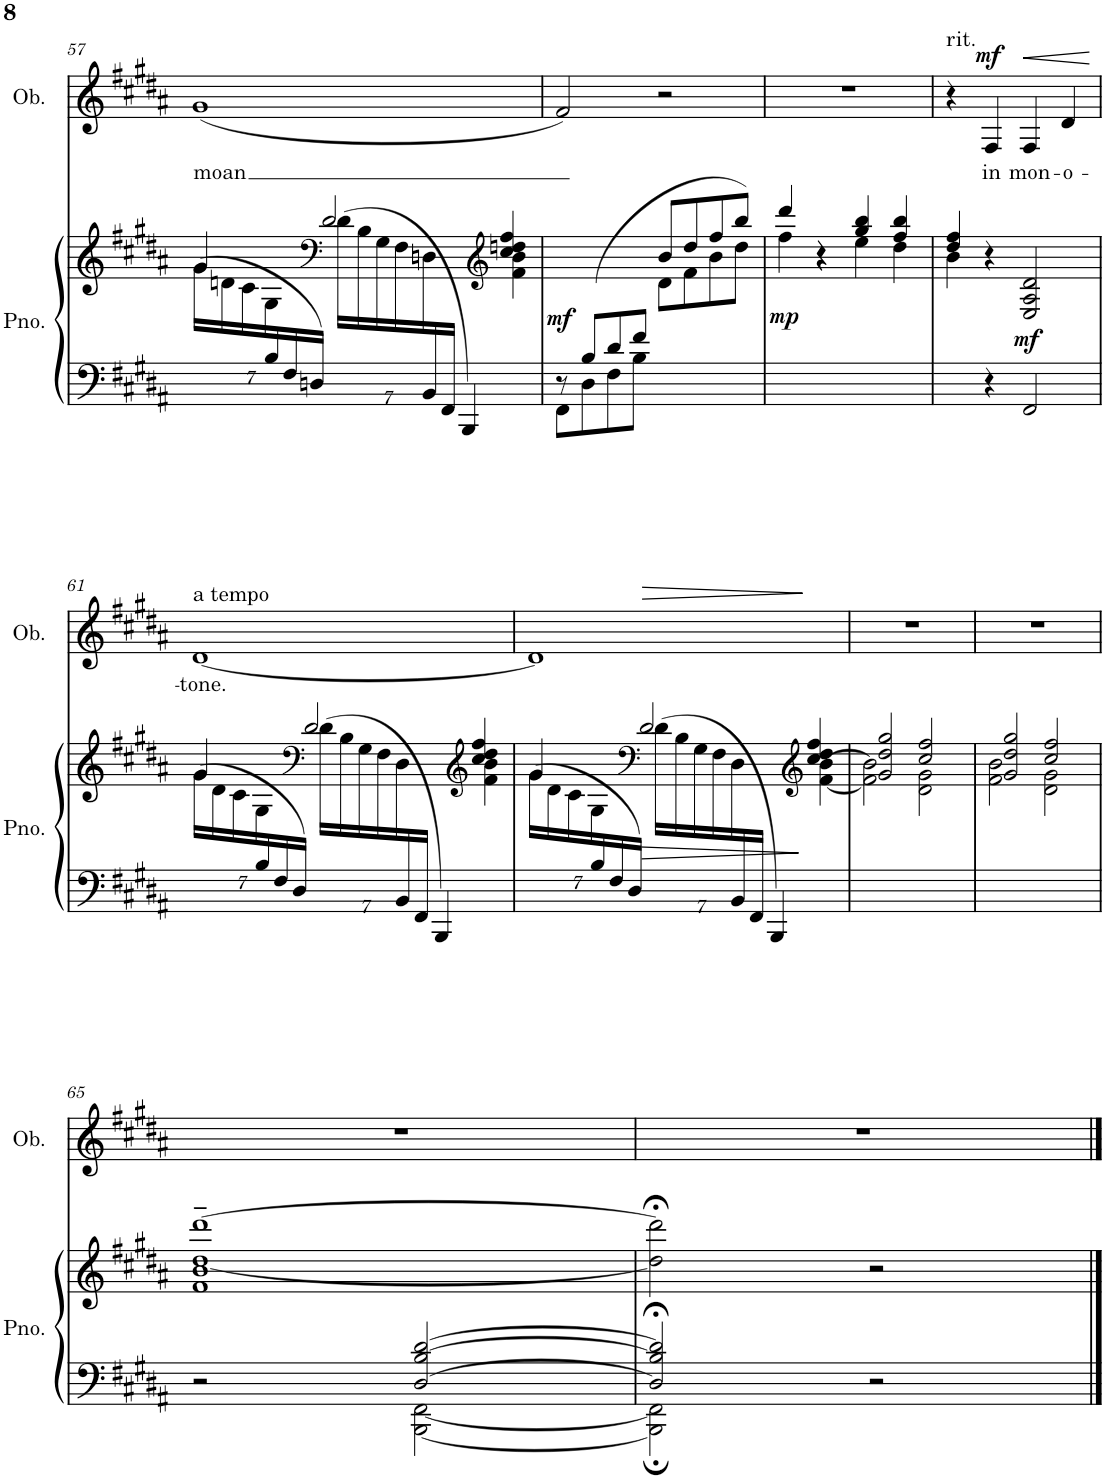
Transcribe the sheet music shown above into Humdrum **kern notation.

**kern	**kern	**dynam	**kern	**text	**dynam
*part2	*part2	*part2	*part1	*part1	*part1
*staff3	*staff2	*staff2/3	*staff1	*staff1	*staff1
*I"Piano	*	*	*I"Oboe	*	*
*I'Pno.	*	*	*I'Ob.	*	*
!!LO:PB:g=z
*clefF4	*clefG2	*	*clefG2	*	*
*k[f#c#g#d#a#]	*k[f#c#g#d#a#]	*	*k[f#c#g#d#a#]	*	*
*M4/4	*M4/4	*	*M4/4	*	*
=57	=57	=57	=57	=57	=57
*	*^	*	*	*	*
*	*	*Xbrackettup	*	*	*	*
!	!	!	!	!	!LO:LY:b	!
7ryy	4g#/	(28g#\LL	.	(1g#	moan	.
.	.	28dn\	.	.	.	.
.	.	28c#\	.	.	.	.
.	.	28G#\	.	.	.	.
28B/	.	14.ryy	.	.	.	.
28F#/	.	.	.	.	.	.
28Dn/JJ)	.	.	.	.	.	.
*	*clefF4	*	*	*	*	*
28%5ryy	2d/	(28d\LL	.	.	.	.
.	.	28B\	.	.	.	.
.	.	28G#\	.	.	.	.
.	.	28F#\	.	.	.	.
.	.	28Dn\	.	.	.	.
28BB/	.	14%3.ryy	.	.	.	.
28FF#/JJ	.	.	.	.	.	.
4BBB/)	.	.	.	.	.	.
*	*clefG2	*	*	*	*	*
4ryy	4cc#/ 4ddn/ 4ff#/	4f#\ 4b\	.	.	.	.
=58	=58	=58	=58	=58	=58	=58
*^	*	*	*	*	*	*
!	!	!	!	!LO:DY:b	!	!	!
8ryy	8FF#\L	8r	2ryy	mf	2f#/)	.	.
(>8B/L	8D#\	4.ryy	.	.	.	.	.
8d#/	8F#\	.	.	.	.	.	.
8f#/J	8B\J	.	.	.	.	.	.
2ryy	2ryy	8b/L	8d#\L	.	2r	.	.
.	.	8dd#/	8f#\	.	.	.	.
.	.	8ff#/	8b\	.	.	.	.
.	.	8bb/J)	8dd#\J	.	.	.	.
*v	*v	*	*	*	*	*	*
=59	=59	=59	=59	=59	=59	=59
!	!	!	!LO:DY:b	!	!	!
4ryy	4ddd#/	4ff#\	mp	1r	.	.
4r	4r	4ryy	.	.	.	.
2ryy	4gg#/ 4bb/	4ee\	.	.	.	.
.	4ff#/ 4bb/	4dd#\	.	.	.	.
=60	=60	=60	=60	=60	=60	=60
!	!	!	!	!LO:TX:a:t=rit.	!	!
4ryy	4dd#/ 4ff#/	4b\	.	4r	.	.
!	!	!	!	!	!LO:LY:b	!LO:DY:a
4r	4r	2.ryy	.	4F#/	in	mf
!	!	!	!LO:DY:b	!	!LO:LY:b	!LO:HP:b
2FF#/	2E/ 2A#/ 2d#/	.	mf	4F#/	mon-	<
!	!	!	!	!	!LO:LY:b	!
.	.	.	.	4d#/	-o-	.
!!LO:LB:g=z
=61	=61	=61	=61	=61	=61	=61
!	!	!	!	!LO:TX:a:t=a tempo	!	!
!	!	!	!	!	!LO:LY:b	!
7ryy	4g#/	(28g#\LL	.	[1d#	-tone.	.
.	.	28d#\	.	.	.	.
.	.	28c#\	.	.	.	.
.	.	28G#\	.	.	.	.
28B/	.	14.ryy	.	.	.	.
28F#/	.	.	.	.	.	.
28D#/JJ)	.	.	.	.	.	.
*	*clefF4	*	*	*	*	*
28%5ryy	2d#/	(28d#\LL	.	.	.	.
.	.	28B\	.	.	.	.
.	.	28G#\	.	.	.	.
.	.	28F#\	.	.	.	.
.	.	28D#\	.	.	.	.
28BB/	.	14%3.ryy	.	.	.	.
28FF#/JJ	.	.	.	.	.	.
4BBB/)	.	.	.	.	.	.
*	*clefG2	*	*	*	*	*
4ryy	4cc#/ 4dd#/ 4ff#/	4f#\ 4b\	.	.	.	.
=62	=62	=62	=62	=62	=62	=62
7ryy	4g#/	(28g#\LL	.	1d#]	.	.
.	.	28d#\	.	.	.	.
.	.	28c#\	.	.	.	.
.	.	28G#\	.	.	.	.
28B/	.	14.ryy	.	.	.	.
28F#/	.	.	.	.	.	.
28D#/JJ)	.	.	.	.	.	.
*	*clefF4	*	*	*	*	*
28%5ryy	2d#/	(28d#\LL	.	.	.	.
.	.	28B\	.	.	.	.
.	.	28G#\	.	.	.	.
.	.	28F#\	.	.	.	.
.	.	28D#\	.	.	.	.
28BB/	.	14%3.ryy	.	.	.	.
28FF#/JJ	.	.	.	.	.	.
4BBB/)	.	.	.	.	.	.
*	*clefG2	*	*	*	*	*
4ryy	4cc#/ 4dd#/ 4ff#/	[4f#\ [4b\	.	.	.	.
*	*v	*v	*	*	*	*
.	.	.	.	.	[
=63	=63	=63	=63	=63	=63
*	*^	*	*	*	*
1ryy	2g#/ 2dd#/ 2gg#/	2f#\] 2b\]	.	1r	.	.
.	2cc#/ 2ff#/	2d#\ 2g#\	.	.	.	.
=64	=64	=64	=64	=64	=64	=64
1ryy	2g#/ 2dd#/ 2gg#/	2f#\ 2b\	.	1r	.	.
.	2cc#/ 2ff#/	2d#\ 2g#\	.	.	.	.
*	*v	*v	*	*	*	*
!!LO:LB:g=z
=65	=65	=65	=65	=65	=65
*^	*	*	*	*	*
2r	2ryy	1f#~ 1b~ [1dd#~ [1ddd#~	.	1r	.	.
[2D#/ [2B/ [2d#/	[2BBB\ [2FF#\	.	.	.	.	.
=66	=66	=66	=66	=66	=66	=66
2D#/];< 2B/];< 2d#/];<	2BBB\]; 2FF#\];	2dd#\];< 2ddd#\];<	.	1r	.	.
2r	2ryy	2r	.	.	.	.
*v	*v	*	*	*	*	*
==	==	==	==	==	==
*-	*-	*-	*-	*-	*-
